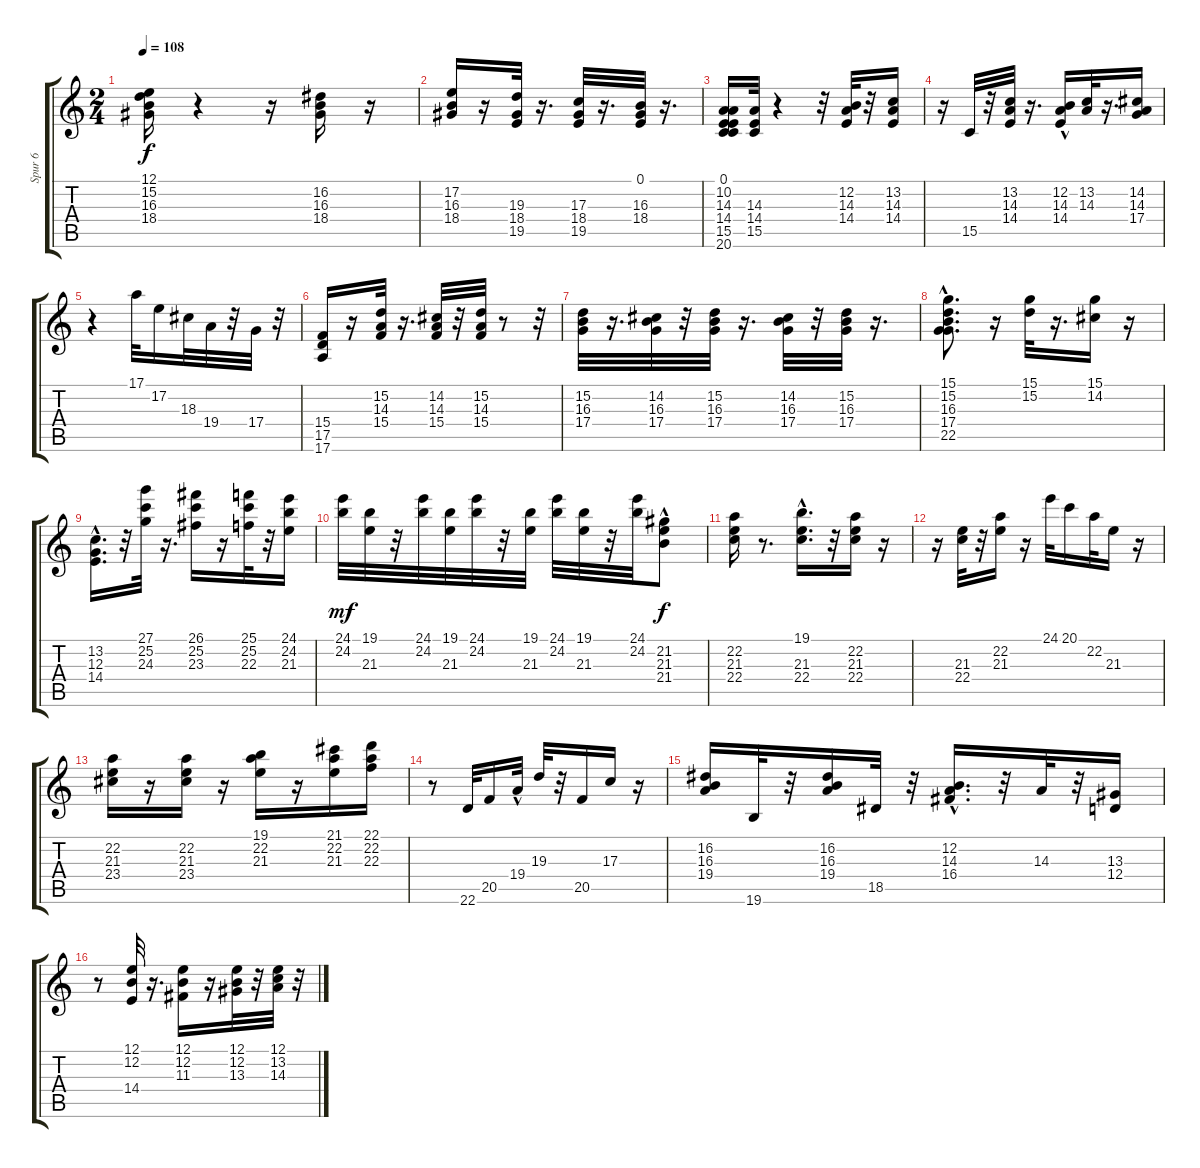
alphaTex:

\track ("Spur 6" "Spur 6") {instrument acousticgrandpiano}
\staff {score tabs}
\tuning (E4 B3 G3 D3 A2 E2) {hide}
\ts (2 4)
\tempo 108
\clef g2
\ks c
(12.1 15.2 16.3 18.4).16{dy f} r.4 r.16 (16.2 16.3 18.4).16 r.16 |
(17.2 16.3 18.4).16 r.16 (19.3 18.4 19.5).32 r.16{d} (17.3 18.4 19.5).32 r.16{d} (0.1 16.3 18.4).32 r.16{d} |
(0.1 10.2 14.3 14.4 15.5 20.6).16 (14.3 14.4 15.5).32 r.4 r.32 (12.2 14.3 14.4).32 r.32 (13.2 14.3 14.4).16 |
r.16 15.5.32 r.32 (13.2 14.3 14.4).32 r.16{d} (12.2 14.3 14.4{hac}).16 (13.2 14.3).32 r.16{d} (14.2 14.3 17.4).16 |
r.4 17.1.32 17.2.16 18.3.32 19.4.32 r.32 17.4.32 r.32 |
(15.4 17.5 17.6).16 r.16 (15.2 14.3 15.4).32 r.16{d} (14.2 14.3 15.4).32 r.32 (15.2 14.3 15.4).32 r.8 r.32 |
(15.2 16.3 17.4).32 r.16{d} (14.2 16.3 17.4).32 r.32 (15.2 16.3 17.4).32 r.16{d} (14.2 16.3 17.4).32 r.32 (15.2 16.3 17.4).32 r.16{d} |
(15.1{hac} 15.2{hac} 16.3{hac} 17.4 22.5).8{d} r.16 (15.1 15.2).32 r.16{d} (15.1 14.2).16 r.16 |
(13.2{hac} 12.3{hac} 14.4{hac}).16{d} r.32 (27.1 25.2 24.3).32 r.16{d} (26.1 25.2 23.3).16 r.16 (25.1 25.2 22.3).32 r.32 (24.1 24.2 21.3).16 |
(24.1 24.2).32{dy mf} (19.1 21.3).32 r.32 (24.1 24.2).32 (19.1 21.3).32 (24.1 24.2).32 r.32 (19.1 21.3).32 (24.1 24.2).32 (19.1 21.3).32 r.32 (24.1 24.2).32 (21.2 21.3 21.4{hac}).8{dy f} |
(22.2 21.3 22.4).16 r.8{d} (19.1{hac} 21.3{hac} 22.4{hac}).16{d} r.32 (22.2 21.3 22.4).16 r.16 |
r.16 (21.3 22.4).32 r.32 (22.2 21.3).16 r.16 24.1.32 20.1.16 22.2.32 21.3.16 r.16 |
(22.2 21.3 23.4).16 r.16 (22.2 21.3 23.4).16 r.16 (19.1 22.2 21.3).16 r.16 (21.1 22.2 21.3).16 (22.1 22.2 22.3).16 |
r.8 22.6.32 20.5.16 19.4{hac}.32 19.3.32 r.32 20.5.16 17.3.16 r.16 |
(16.2 16.3 19.4).16 19.6.32 r.32 (16.2 16.3 19.4).16 18.5.32 r.32 (12.2{hac} 14.3 16.4).16{d} r.32 14.3.32 r.32 (13.3 12.4).16 |
r.8 (12.1 12.2 14.4).32 r.16{d} (12.1 12.2 11.3).16 r.16 (12.1 12.2 13.3).32 r.32 (12.1 13.2 14.3).32 r.32
